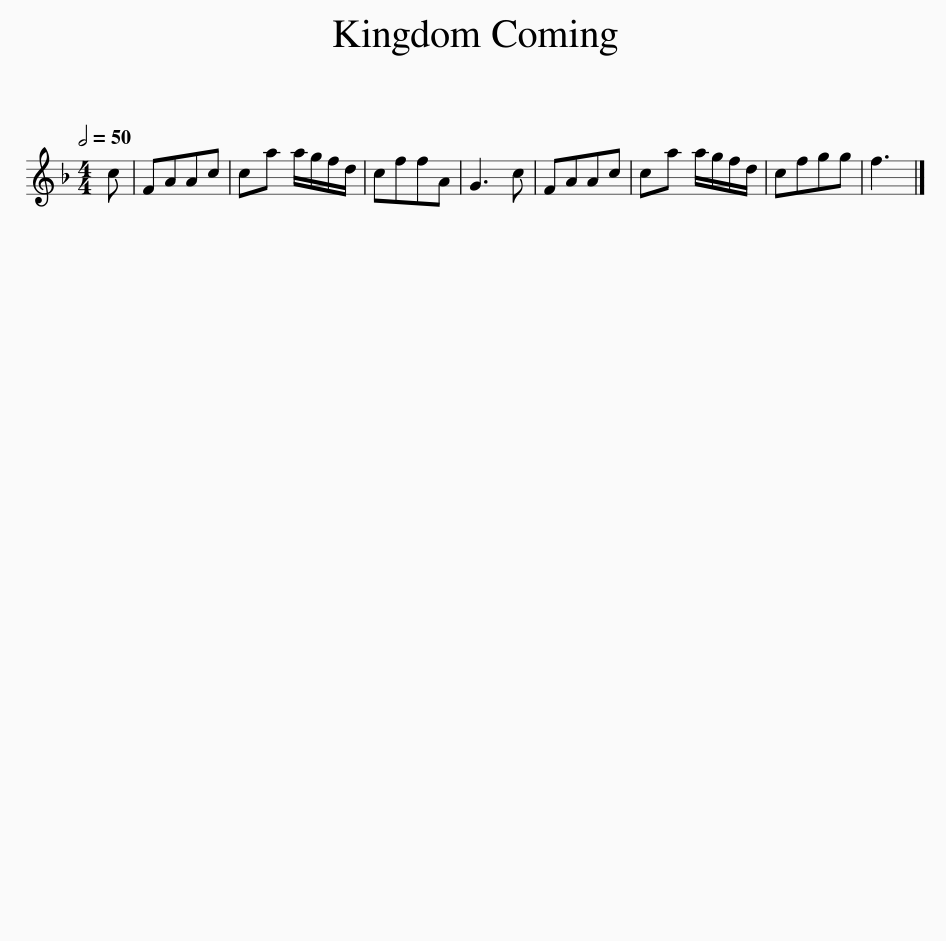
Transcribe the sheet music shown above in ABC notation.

X:1
L:1/8
Q:1/2=50
M:4/4
I:linebreak $
K:F
V:1 treble
V:1
 c | FAAc | ca a/g/f/d/ | cffA | G3 c | %5
 FAAc | ca a/g/f/d/ | cfgg | f3 |] %9
